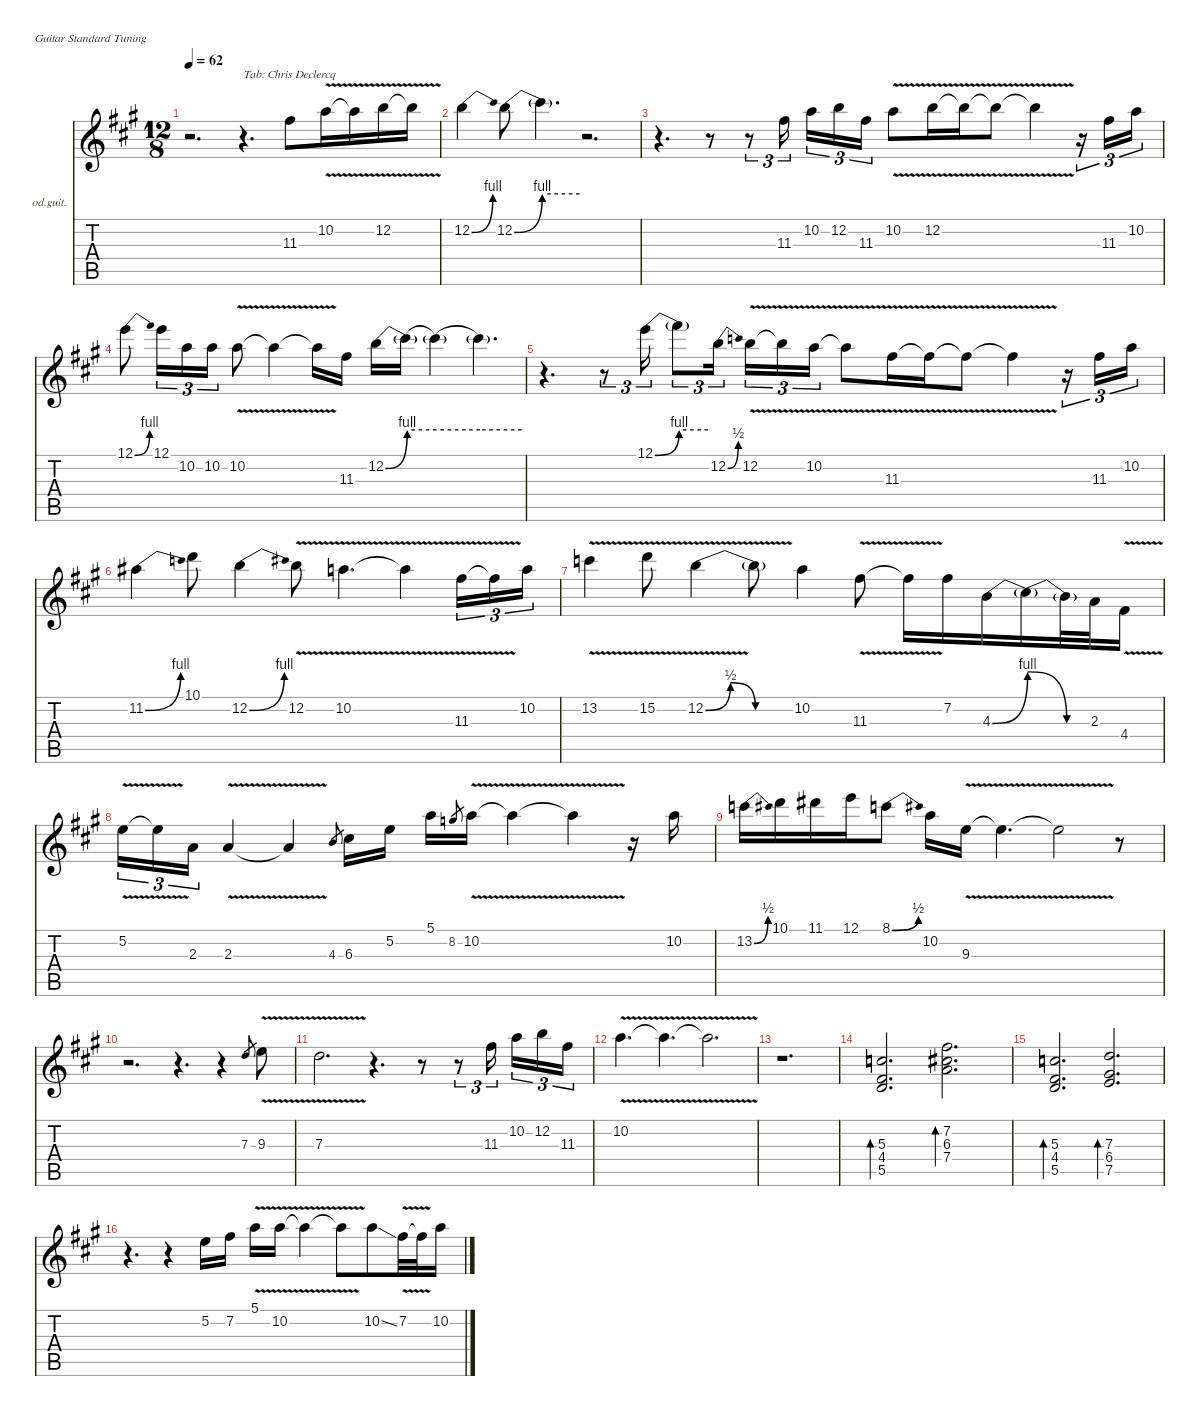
\defaultSystemsLayout 4
\hideDynamics
\bracketExtendMode nobrackets
\firstSystemTrackNameOrientation horizontal
\otherSystemsTrackNameOrientation horizontal
\track ("Moore" "od.guit.") {instrument overdrivenguitar}
\staff {score tabs}
\tuning (E4 B3 G3 D3 A2 E2)
\ts (12 8)
\beaming (8 3 3 3 3)
\tempo 62
\clef g2
\ks a
r.2{d dy ff instrument overdrivenguitar} r.4{d txt "Tab: Chris Declercq"} 11.3{acc #}.8 10.2{v acc forcenatural}.16 10.2{v t acc forcenatural}.16{dy f} 12.2{v acc forcenatural}.16{dy ff} 12.2{v t acc forcenatural}.16{dy f} |
12.2{be (bend 0 0 30 4) acc forcenatural}.4{dy ff} 12.2{be (bend 0 0 60 4) acc forcenatural}.8 12.2{be (hold 0 4 60 4) t}.4{d} r.2{d} |
r.4{d} r.8 r.8{tu (3 2)} 11.3{acc #}.16{tu (3 2)} 10.2{acc forcenatural}.16{tu (3 2)} 12.2{acc forcenatural}.16{tu (3 2)} 11.3{acc #}.16{tu (3 2)} 10.2{v acc forcenatural}.8 12.2{v acc forcenatural}.16 12.2{v t acc forcenatural}.16{dy f} 12.2{v t acc forcenatural}.8 12.2{v t acc forcenatural}.4 r.16{tu (3 2)} 11.3{acc #}.16{tu (3 2) dy ff} 10.2{acc forcenatural}.16{tu (3 2)} |
12.1{be (bend 0 0 30 4) acc forcenatural}.8 12.1{acc forcenatural}.16{tu (3 2)} 10.2{acc forcenatural}.16{tu (3 2)} 10.2{acc forcenatural}.16{tu (3 2)} 10.2{v acc forcenatural}.8 10.2{v t acc forcenatural}.4 10.2{v t acc forcenatural}.16 11.3{acc #}.16 12.2{be (bend 0 0 60 4) acc forcenatural}.16 12.2{be (hold 0 4 60 4) t}.16 12.2{be (hold 0 4 60 4) t}.4 12.2{be (hold 0 4 60 4) t}.4{d} |
r.4{d} r.8{tu (3 2)} 12.1{be (bend 0 0 60 4) acc forcenatural}.16{tu (3 2)} 12.1{be (hold 0 4 60 4) t}.8{tu (3 2) dy f} 12.2{be (bend 0 0 30 2) acc forcenatural}.16{tu (3 2) dy ff} 12.2{v acc forcenatural}.16{tu (3 2)} 12.2{v t acc forcenatural}.16{tu (3 2)} 10.2{v acc forcenatural}.16{tu (3 2)} 10.2{v t acc forcenatural}.8 11.3{v acc #}.16 11.3{v t acc #}.16{dy f} 11.3{v t acc #}.8 11.3{v t acc #}.4 r.16{tu (3 2)} 11.3{acc #}.16{tu (3 2) dy ff} 10.2{acc forcenatural}.16{tu (3 2)} |
11.2{be (bend 0 0 30 4) acc #}.4 10.1{acc forcenatural}.8 12.2{be (bend 0 0 30 4) acc forcenatural}.4 12.2{v acc forcenatural}.8 10.2{v acc forcenatural}.4{d} 10.2{v t acc forcenatural}.4 11.3{v acc #}.16{tu (3 2)} 11.3{v t acc #}.16{tu (3 2)} 10.2{acc forcenatural}.16{tu (3 2)} |
13.2{v acc forcenatural}.4 15.2{v acc forcenatural}.8{dy f} 12.2{be (bendrelease 0 0 30 2 30 2 60 0) v acc forcenatural}.4{dy ff} 12.2{be (hold 0 0 60 0) t acc forcenatural}.8 10.2{acc forcenatural}.4 11.3{v acc #}.8 11.3{v t acc #}.16{dy f} 7.2{acc #}.16 4.3{be (bend 0 0 60 4) acc forcenatural}.16{dy ff} 4.3{be (release 0 4 60 0) t}.16 4.3{be (hold 0 0 60 0) t acc forcenatural}.32 2.3{acc forcenatural}.32 4.4{v acc #}.16 |
5.2{v acc forcenatural}.16{tu (3 2)} 5.2{v t acc forcenatural}.16{tu (3 2)} 2.3{acc forcenatural}.16{tu (3 2)} 2.3{v acc forcenatural}.4 2.3{v t acc forcenatural}.4{dy f} 4.3{acc forcenatural}.8{gr dy mf} 6.3{acc #}.16{dy ff} 5.2{acc forcenatural}.16 5.1{acc forcenatural}.16 8.2{acc forcenatural}.8{gr dy mf} 10.2{v acc forcenatural}.16{dy ff} 10.2{v t acc forcenatural}.4 10.2{v t acc forcenatural}.4{dy f} r.16 10.2{acc forcenatural}.16{dy ff} |
13.2{be (bend 0 0 30 2) acc forcenatural}.16 10.1{acc forcenatural}.16 11.1{acc #}.16 12.1{acc forcenatural}.16 8.1{be (bend 0 0 30 2) acc forcenatural}.8 10.2{acc forcenatural}.16 9.3{v acc forcenatural}.16 9.3{v t acc forcenatural}.4{d} 9.3{v t acc forcenatural}.2{dy f} r.8 |
r.2{d} r.4{d} r.4 7.3{acc forcenatural}.8{gr dy mf} 9.3{v acc forcenatural}.8{dy f} |
7.3{v acc forcenatural}.2{d} r.4{d} r.8 r.8{tu (3 2)} 11.3{acc #}.16{tu (3 2)} 10.2{acc forcenatural}.16{tu (3 2)} 12.2{acc forcenatural}.16{tu (3 2)} 11.3{acc #}.16{tu (3 2)} |
10.2{v acc forcenatural}.4{d} 10.2{v t acc forcenatural}.4{d} 10.2{v t acc forcenatural}.2{d} |
r.1{d} |
(5.3{acc forcenatural} 4.4{acc #} 5.5{acc forcenatural}).2{d bd 240 dy mf} (7.2{acc #} 6.3{acc #} 7.4{acc forcenatural}).2{d bd 240} |
(5.3{acc forcenatural} 4.4{acc #} 5.5{acc forcenatural}).2{d bd 240} (7.3{acc forcenatural} 6.4{acc #} 7.5{acc forcenatural}).2{d bd 240} |
r.4{d} r.4 5.2{acc forcenatural}.16{dy f} 7.2{acc #}.16 5.1{v acc forcenatural}.16 10.2{v acc forcenatural}.16 10.2{v t acc forcenatural}.4 10.2{v t acc forcenatural}.8 10.2{ss acc forcenatural}.8 7.2{v acc #}.32 7.2{v t acc #}.32 10.2{acc forcenatural}.16
